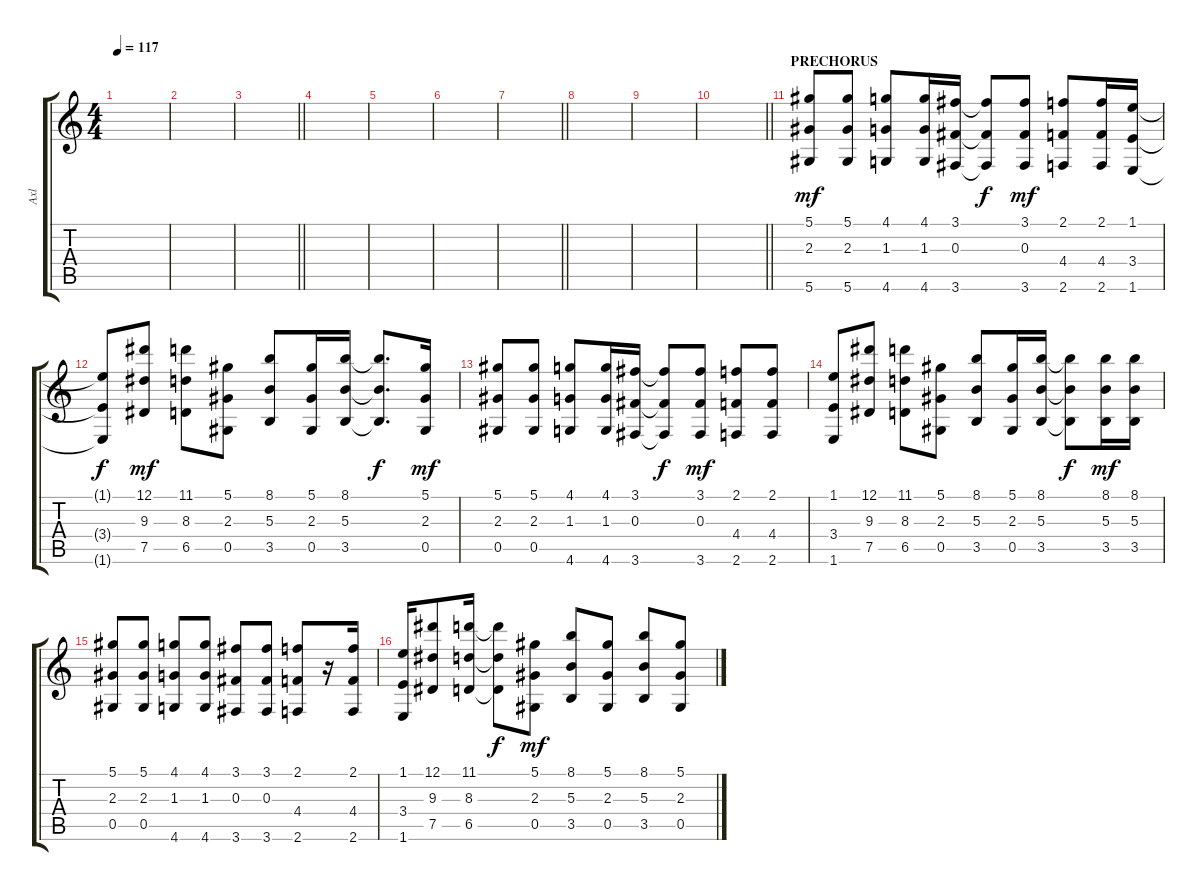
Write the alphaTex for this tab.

\track ("Axl" "Axl") {instrument overdrivenguitar}
\staff {score tabs}
\tuning (Eb4 Bb3 Gb3 Db3 Ab2 Eb2) {hide}
\ts (4 4)
\tempo 117
\clef g2
\ks c
|
|
\barLineRight lightlight
|
|
|
|
\barLineRight lightlight
|
|
|
\barLineRight lightlight
|
\section ("" "PRECHORUS")
(5.1 2.3 5.6).8{dy mf} (5.1 2.3 5.6).8 (4.1 1.3 4.6).8 (4.1 1.3 4.6).16 (3.1 0.3 3.6).16 (3.1{t} 0.3{t} 3.6{t}).8{dy f} (3.1 0.3 3.6).8{dy mf} (2.1 4.4 2.6).8 (2.1 4.4 2.6).16 (1.1 3.4 1.6).16 |
(1.1{t} 3.4{t} 1.6{t}).8{dy f} (12.1 9.3 7.5).8{dy mf} (11.1 8.3 6.5).8 (5.1 2.3 0.5).8 (8.1 5.3 3.5).8 (5.1 2.3 0.5).16 (8.1 5.3 3.5).16 (8.1{t} 5.3{t} 3.5{t}).8{d dy f} (5.1 2.3 0.5).16{dy mf} |
(5.1 2.3 0.5).8 (5.1 2.3 0.5).8 (4.1 1.3 4.6).8 (4.1 1.3 4.6).16 (3.1 0.3 3.6).16 (3.1{t} 0.3{t} 3.6{t}).8{dy f} (3.1 0.3 3.6).8{dy mf} (2.1 4.4 2.6).8 (2.1 4.4 2.6).8 |
(1.1 3.4 1.6).8 (12.1 9.3 7.5).8 (11.1 8.3 6.5).8 (5.1 2.3 0.5).8 (8.1 5.3 3.5).8 (5.1 2.3 0.5).16 (8.1 5.3 3.5).16 (8.1{t} 5.3{t} 3.5{t}).8{dy f} (8.1 5.3 3.5).16{dy mf} (8.1 5.3 3.5).16 |
(5.1 2.3 0.5).8 (5.1 2.3 0.5).8 (4.1 1.3 4.6).8 (4.1 1.3 4.6).8 (3.1 0.3 3.6).8 (3.1 0.3 3.6).8 (2.1 4.4 2.6).8 r.16 (2.1 4.4 2.6).16 |
(1.1 3.4 1.6).16 (12.1 9.3 7.5).8 (11.1 8.3 6.5).16 (11.1{t} 8.3{t} 6.5{t}).8{dy f} (5.1 2.3 0.5).8{dy mf} (8.1 5.3 3.5).8 (5.1 2.3 0.5).8 (8.1 5.3 3.5).8 (5.1 2.3 0.5).8
